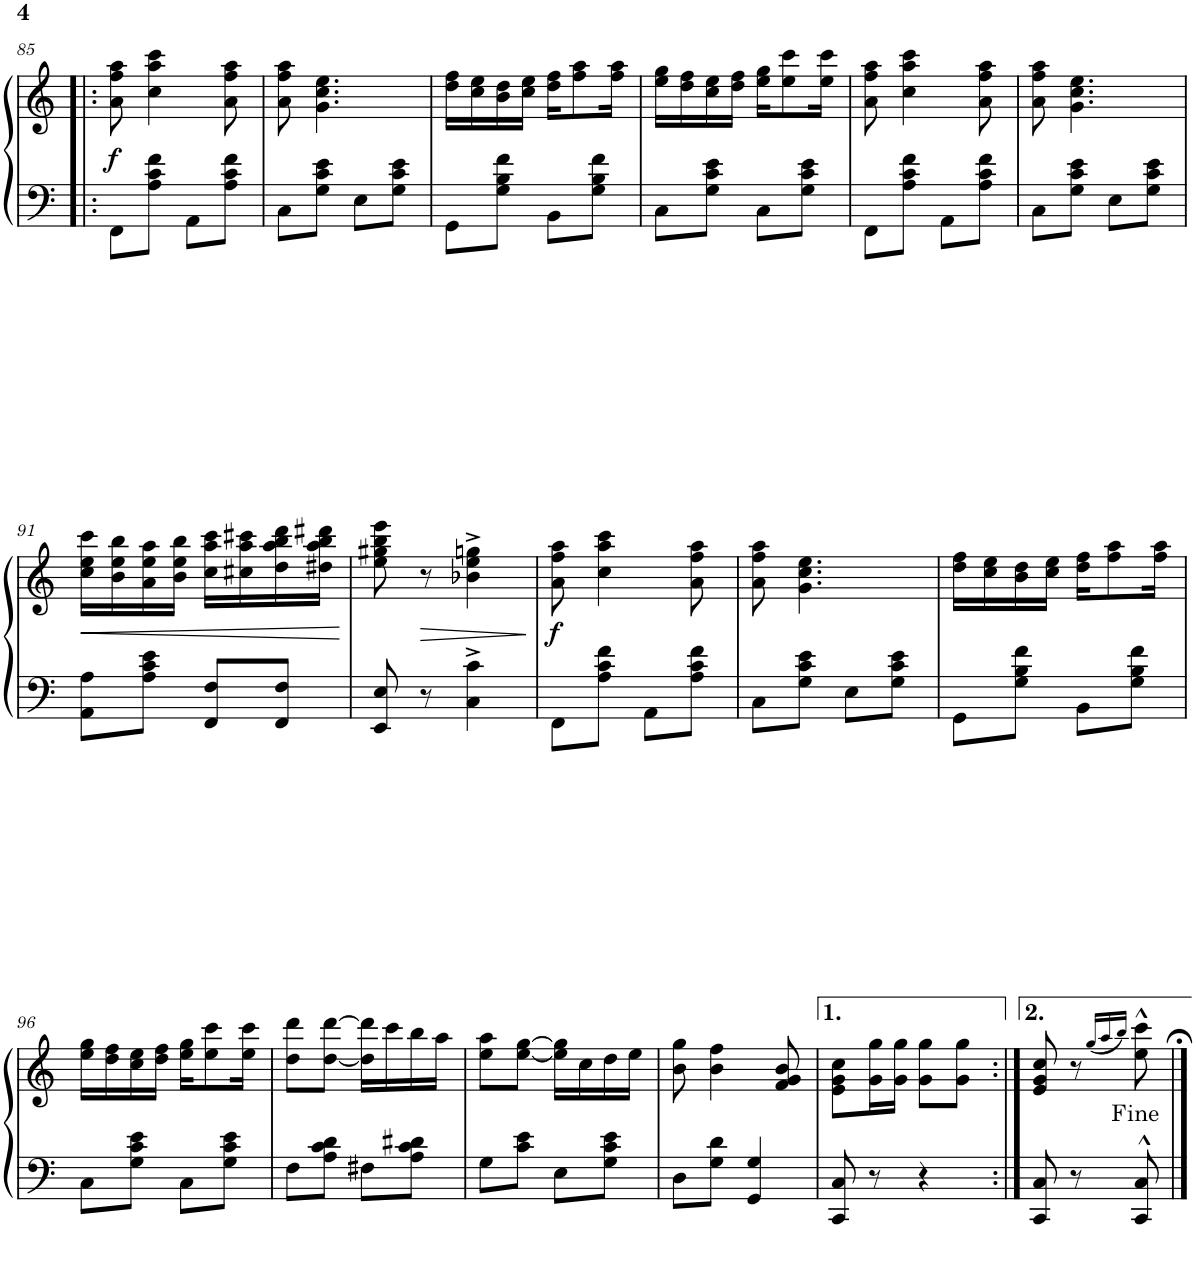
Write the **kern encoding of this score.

**kern	**kern	**dynam
*part1	*part1	*part1
*staff2	*staff1	*staff1/2
*I"Upright Piano	*	*
*I'Pno.	*	*
!!LO:PB:g=z
*clefF4	*clefG2	*
*k[]	*k[]	*
*M2/4	*M2/4	*
=85!|:	=85!|:	=85!|:
!	!	!LO:DY:b
8FF\L	8a\ 8ff\ 8aa\	f
8A\ 8c\ 8f\J	4cc\ 4aa\ 4ccc\	.
8AA\L	.	.
8A\ 8c\ 8f\J	8a\ 8ff\ 8aa\	.
=86	=86	=86
8C\L	8a\ 8ff\ 8aa\	.
8G\ 8c\ 8e\J	4.g\ 4.cc\ 4.ee\	.
8E\L	.	.
8G\ 8c\ 8e\J	.	.
=87	=87	=87
8GG\L	16dd\ 16ff\LL	.
.	16cc\ 16ee\	.
8G\ 8B\ 8f\J	16b\ 16dd\	.
.	16cc\ 16ee\JJ	.
8BB\L	16dd\ 16ff\KL	.
.	8ff\ 8aa\	.
8G\ 8B\ 8f\J	.	.
.	16ff\ 16aa\Jk	.
=88	=88	=88
8C\L	16ee\ 16gg\LL	.
.	16dd\ 16ff\	.
8G\ 8c\ 8e\J	16cc\ 16ee\	.
.	16dd\ 16ff\JJ	.
8C\L	16ee\ 16gg\KL	.
.	8ee\ 8ccc\	.
8G\ 8c\ 8e\J	.	.
.	16ee\ 16ccc\Jk	.
=89	=89	=89
8FF\L	8a\ 8ff\ 8aa\	.
8A\ 8c\ 8f\J	4cc\ 4aa\ 4ccc\	.
8AA\L	.	.
8A\ 8c\ 8f\J	8a\ 8ff\ 8aa\	.
=90	=90	=90
8C\L	8a\ 8ff\ 8aa\	.
8G\ 8c\ 8e\J	4.g\ 4.cc\ 4.ee\	.
8E\L	.	.
8G\ 8c\ 8e\J	.	.
!!LO:LB:g=z
=91	=91	=91
!	!	!LO:HP:b
8AA\ 8A\L	16cc\ 16ee\ 16ccc\LL	<
.	16b\ 16ee\ 16bb\	.
8A\ 8c\ 8e\J	16a\ 16ee\ 16aa\	.
.	16b\ 16ee\ 16bb\JJ	.
8FF/ 8F/L	16cc\ 16aa\ 16ccc\LL	.
.	16cc#X\ 16aa\ 16ccc#X\	.
8FF/ 8F/J	16dd\ 16aa\ 16bb\ 16ddd\	.
.	16dd#X\ 16aa\ 16bb\ 16ddd#X\JJ	.
.	.	[
=92	=92	=92
8EE/ 8E/	8ee\ 8gg#X\ 8bb\ 8eee\	.
!	!	!LO:HP:b
8r	8r	>
4C\^ 4c\^	4b-X\^ 4ee\^ 4ggn\^	.
.	.	]
=93	=93	=93
!	!	!LO:DY:b
8FF\L	8a\ 8ff\ 8aa\	f
8A\ 8c\ 8f\J	4cc\ 4aa\ 4ccc\	.
8AA\L	.	.
8A\ 8c\ 8f\J	8a\ 8ff\ 8aa\	.
=94	=94	=94
8C\L	8a\ 8ff\ 8aa\	.
8G\ 8c\ 8e\J	4.g\ 4.cc\ 4.ee\	.
8E\L	.	.
8G\ 8c\ 8e\J	.	.
=95	=95	=95
8GG\L	16dd\ 16ff\LL	.
.	16cc\ 16ee\	.
8G\ 8B\ 8f\J	16b\ 16dd\	.
.	16cc\ 16ee\JJ	.
8BB\L	16dd\ 16ff\KL	.
.	8ff\ 8aa\	.
8G\ 8B\ 8f\J	.	.
.	16ff\ 16aa\Jk	.
!!LO:LB:g=z
=96	=96	=96
8C\L	16ee\ 16gg\LL	.
.	16dd\ 16ff\	.
8G\ 8c\ 8e\J	16cc\ 16ee\	.
.	16dd\ 16ff\JJ	.
8C\L	16ee\ 16gg\KL	.
.	8ee\ 8ccc\	.
8G\ 8c\ 8e\J	.	.
.	16ee\ 16ccc\Jk	.
=97	=97	=97
8F\L	8dd\ 8ddd\L	.
8A\ 8c\ 8d\J	[8dd\ [8ddd\J	.
8F#X\L	16dd\] 16ddd\]LL	.
.	16ccc\	.
8A\ 8c\ 8d#X\J	16bb\	.
.	16aa\JJ	.
=98	=98	=98
8G\L	8ee\ 8aa\L	.
8c\ 8e\J	[8ee\ [8gg\J	.
8E\L	16ee\] 16gg\]LL	.
.	16cc\	.
8G\ 8c\ 8e\J	16dd\	.
.	16ee\JJ	.
=99	=99	=99
8D\L	8b\ 8gg\	.
8G\ 8d\J	4b\ 4ff\	.
4GG/ 4G/	.	.
.	8f/ 8g/ 8b/	.
=100	=100	=100
8CC/ 8C/	8e\ 8g\ 8cc\L	.
8r	16g\ 16gg\L	.
.	16g\ 16gg\JJ	.
4r	8g\ 8gg\L	.
.	8g\ 8gg\J	.
=101:|!	=101:|!	=101:|!
8CC/ 8C/	8e/ 8g/ 8cc/	.
8r	8r	.
.	(16qgg/LL	.
.	16qaa/	.
.	16qbb/JJ)	.
8CC/^^ 8C/^^	8ee\^^ 8ccc\^^	.
==	==	==
*-	*-	*-
